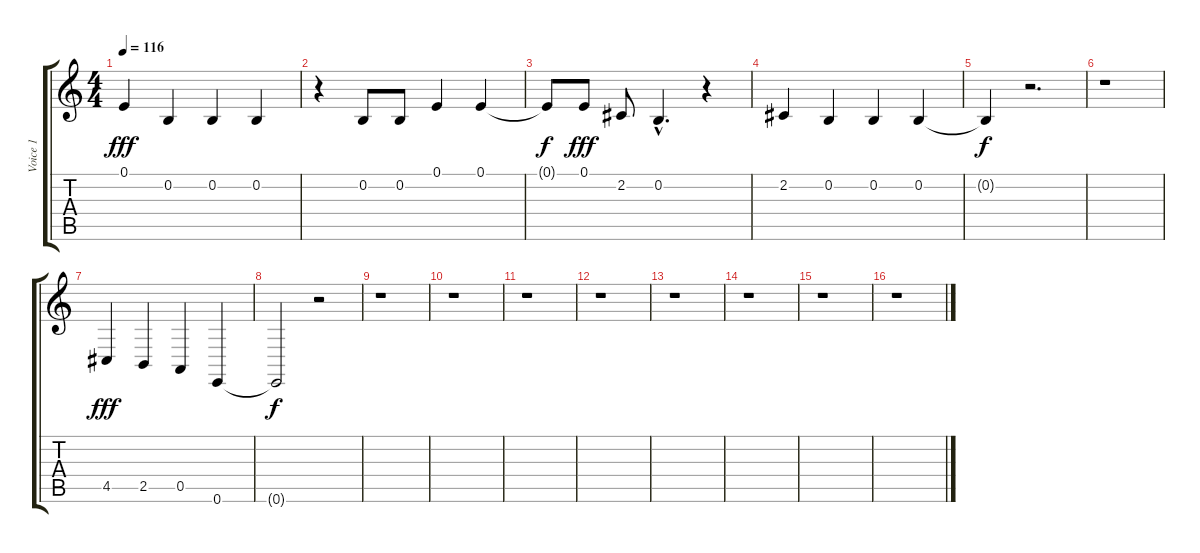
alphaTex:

\track ("Voice 1" "Voice 1") {instrument choiraahs}
\staff {score tabs}
\tuning (E4 B3 G3 D3 A2 E2) {hide}
\ts (4 4)
\tempo 116
\clef g2
\ks c
0.1.4{dy fff} 0.2.4 0.2.4 0.2.4 |
r.4 0.2.8 0.2.8 0.1.4 0.1.4 |
0.1{t}.8{dy f} 0.1.8{dy fff} 2.2.8 0.2{hac}.4{d} r.4 |
2.2.4 0.2.4 0.2.4 0.2.4 |
0.2{t}.4{dy f} r.2{d} |
r.1 |
4.5.4{dy fff} 2.5.4 0.5.4 0.6.4 |
0.6{t}.2{dy f} r.2 |
r.1 |
r.1 |
r.1 |
r.1 |
r.1 |
r.1 |
r.1 |
r.1
